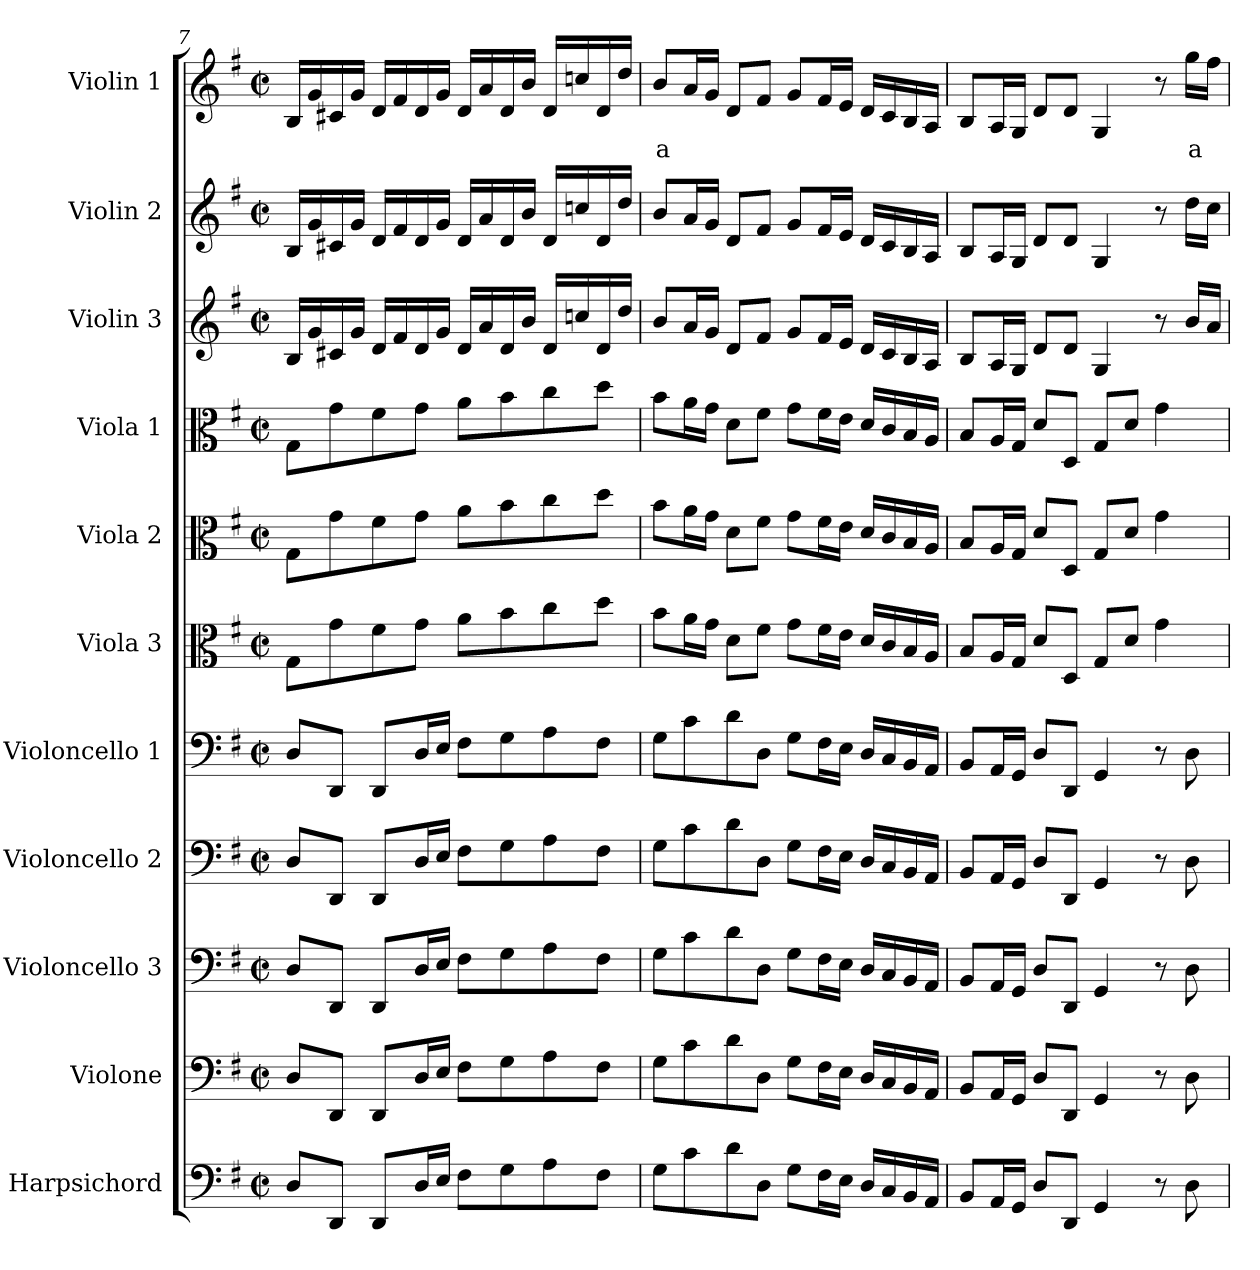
**kern	**kern	**kern	**kern	**kern	**kern	**kern	**kern	**kern	**kern	**kern	**text
*part11	*part10	*part9	*part8	*part7	*part6	*part5	*part4	*part3	*part2	*part1	*part1
*staff11	*staff10	*staff9	*staff8	*staff7	*staff6	*staff5	*staff4	*staff3	*staff2	*staff1	*staff1
*I"Harpsichord	*I"Violone	*I"Violoncello 3	*I"Violoncello 2	*I"Violoncello 1	*I"Viola 3	*I"Viola 2	*I"Viola 1	*I"Violin 3	*I"Violin 2	*I"Violin 1	*
*I'Hch	*I'Vne	*I'Vc 3	*I'Vc 2	*I'Vc 1	*I'Vla 3	*I'Vla 2	*I'Vla 1	*I'Vln 3	*I'Vln 2	*I'Vln 1	*
*clefF4	*clefF4	*clefF4	*clefF4	*clefF4	*clefC3	*clefC3	*clefC3	*clefG2	*clefG2	*clefG2	*
*	*ITrd7c12	*	*	*	*	*	*	*	*	*	*
*k[f#]	*k[f#]	*k[f#]	*k[f#]	*k[f#]	*k[f#]	*k[f#]	*k[f#]	*k[f#]	*k[f#]	*k[f#]	*
*M4/4	*M4/4	*M4/4	*M4/4	*M4/4	*M4/4	*M4/4	*M4/4	*M4/4	*M4/4	*M4/4	*
*met(c|)	*met(c|)	*met(c|)	*met(c|)	*met(c|)	*met(c|)	*met(c|)	*met(c|)	*met(c|)	*met(c|)	*met(c|)	*
=7	=7	=7	=7	=7	=7	=7	=7	=7	=7	=7	=7
8D/L	8DD/L	8D/L	8D/L	8D/L	8G\L	8G\L	8G\L	16B/LL	16B/LL	16B/LL	.
.	.	.	.	.	.	.	.	16g/	16g/	16g/	.
8DD/J	8DDD/J	8DD/J	8DD/J	8DD/J	8g\	8g\	8g\	16c#X/	16c#X/	16c#X/	.
.	.	.	.	.	.	.	.	16g/JJ	16g/JJ	16g/JJ	.
8DD/L	8DDD/L	8DD/L	8DD/L	8DD/L	8f#\	8f#\	8f#\	16d/LL	16d/LL	16d/LL	.
.	.	.	.	.	.	.	.	16f#/	16f#/	16f#/	.
16D/L	16DD/L	16D/L	16D/L	16D/L	8g\J	8g\J	8g\J	16d/	16d/	16d/	.
16E/JJ	16EE/JJ	16E/JJ	16E/JJ	16E/JJ	.	.	.	16g/JJ	16g/JJ	16g/JJ	.
8F#\L	8FF#\L	8F#\L	8F#\L	8F#\L	8a\L	8a\L	8a\L	16d/LL	16d/LL	16d/LL	.
.	.	.	.	.	.	.	.	16a/	16a/	16a/	.
8G\	8GG\	8G\	8G\	8G\	8b\	8b\	8b\	16d/	16d/	16d/	.
.	.	.	.	.	.	.	.	16b/JJ	16b/JJ	16b/JJ	.
8A\	8AA\	8A\	8A\	8A\	8cc\	8cc\	8cc\	16d/LL	16d/LL	16d/LL	.
.	.	.	.	.	.	.	.	16ccn/	16ccn/	16ccn/	.
8F#\J	8FF#\J	8F#\J	8F#\J	8F#\J	8dd\J	8dd\J	8dd\J	16d/	16d/	16d/	.
.	.	.	.	.	.	.	.	16dd/JJ	16dd/JJ	16dd/JJ	.
=8	=8	=8	=8	=8	=8	=8	=8	=8	=8	=8	=8
!	!	!	!	!	!	!	!	!	!	!	!LO:LY:b:color=#FF0000
8G\L	8GG\L	8G\L	8G\L	8G\L	8b\L	8b\L	8b\L	8b/L	8b/L	8b/L	a
8c\	8C\	8c\	8c\	8c\	16a\L	16a\L	16a\L	16a/L	16a/L	16a/L	.
.	.	.	.	.	16g\JJ	16g\JJ	16g\JJ	16g/JJ	16g/JJ	16g/JJ	.
8d\	8D\	8d\	8d\	8d\	8d\L	8d\L	8d\L	8d/L	8d/L	8d/L	.
8D\J	8DD\J	8D\J	8D\J	8D\J	8f#\J	8f#\J	8f#\J	8f#/J	8f#/J	8f#/J	.
8G\L	8GG\L	8G\L	8G\L	8G\L	8g\L	8g\L	8g\L	8g/L	8g/L	8g/L	.
16F#\L	16FF#\L	16F#\L	16F#\L	16F#\L	16f#\L	16f#\L	16f#\L	16f#/L	16f#/L	16f#/L	.
16E\JJ	16EE\JJ	16E\JJ	16E\JJ	16E\JJ	16e\JJ	16e\JJ	16e\JJ	16e/JJ	16e/JJ	16e/JJ	.
16D/LL	16DD/LL	16D/LL	16D/LL	16D/LL	16d/LL	16d/LL	16d/LL	16d/LL	16d/LL	16d/LL	.
16C/	16CC/	16C/	16C/	16C/	16c/	16c/	16c/	16c/	16c/	16c/	.
16BB/	16BBB/	16BB/	16BB/	16BB/	16B/	16B/	16B/	16B/	16B/	16B/	.
16AA/JJ	16AAA/JJ	16AA/JJ	16AA/JJ	16AA/JJ	16A/JJ	16A/JJ	16A/JJ	16A/JJ	16A/JJ	16A/JJ	.
!!LO:PB:g=z
=9	=9	=9	=9	=9	=9	=9	=9	=9	=9	=9	=9
8BB/L	8BBB/L	8BB/L	8BB/L	8BB/L	8B/L	8B/L	8B/L	8B/L	8B/L	8B/L	.
16AA/L	16AAA/L	16AA/L	16AA/L	16AA/L	16A/L	16A/L	16A/L	16A/L	16A/L	16A/L	.
16GG/JJ	16GGG/JJ	16GG/JJ	16GG/JJ	16GG/JJ	16G/JJ	16G/JJ	16G/JJ	16G/JJ	16G/JJ	16G/JJ	.
8D/L	8DD/L	8D/L	8D/L	8D/L	8d/L	8d/L	8d/L	8d/L	8d/L	8d/L	.
8DD/J	8DDD/J	8DD/J	8DD/J	8DD/J	8D/J	8D/J	8D/J	8d/J	8d/J	8d/J	.
4GG/	4GGG/	4GG/	4GG/	4GG/	8G/L	8G/L	8G/L	4G/	4G/	4G/	.
.	.	.	.	.	8d/J	8d/J	8d/J	.	.	.	.
8r	8r	8r	8r	8r	4g\	4g\	4g\	8r	8r	8r	.
!	!	!	!	!	!	!	!	!	!	!	!LO:LY:b:color=#FF0000
8D\	8DD\	8D\	8D\	8D\	.	.	.	16b/LL	16dd\LL	16gg\LL	a
.	.	.	.	.	.	.	.	16a/JJ	16cc\JJ	16ff#\JJ	.
=	=	=	=	=	=	=	=	=	=	=	=
*-	*-	*-	*-	*-	*-	*-	*-	*-	*-	*-	*-
